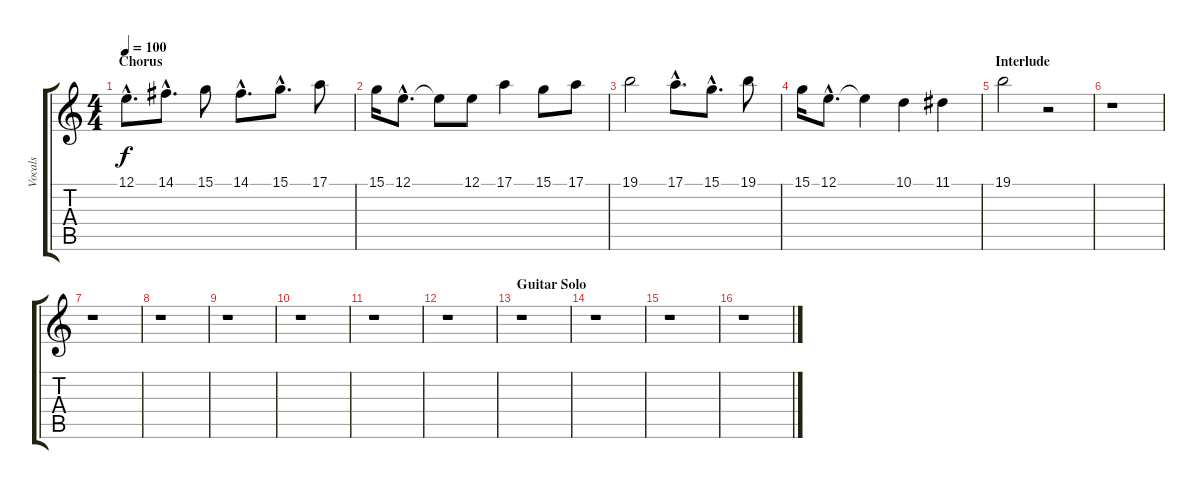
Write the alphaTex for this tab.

\track ("Vocals" "Vocals") {instrument frenchhorn}
\staff {score tabs}
\tuning (E4 B3 G3 D3 A2 E2) {hide}
\ts (4 4)
\section ("" "Chorus")
\tempo 100
\clef g2
\ks c
12.1{hac}.8{d dy f} 14.1{hac}.8{d} 15.1.8 14.1{hac}.8{d} 15.1{hac}.8{d} 17.1.8 |
15.1.16 12.1{hac}.8{d} 12.1{t}.8 12.1.8 17.1.4 15.1.8 17.1.8 |
19.1.2 17.1{hac}.8{d} 15.1{hac}.8{d} 19.1.8 |
15.1.16 12.1{hac}.8{d} 12.1{t}.4 10.1.4 11.1.4 |
\section ("" "Interlude")
19.1.2 r.2 |
r.1 |
r.1 |
r.1 |
r.1 |
r.1 |
r.1 |
r.1 |
\section ("" "Guitar Solo")
r.1 |
r.1 |
r.1 |
r.1
